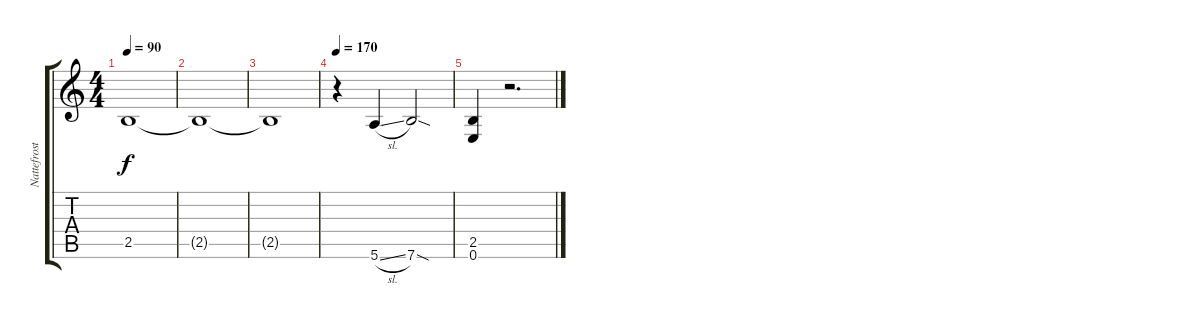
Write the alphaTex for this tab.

\track ("Nattefrost" "Nattefrost") {instrument distortionguitar}
\staff {score tabs}
\tuning (E4 B3 G3 D3 A2 E2) {hide}
\ts (4 4)
\tempo 90
\clef g2
\ks c
2.5{t}.1{dy f} |
2.5{t}.1 |
2.5{t}.1 |
\tempo 170
r.4{volume 8} 5.6{sl}.4 7.6{sod}.2 |
(2.5 0.6).4 r.2{d}
